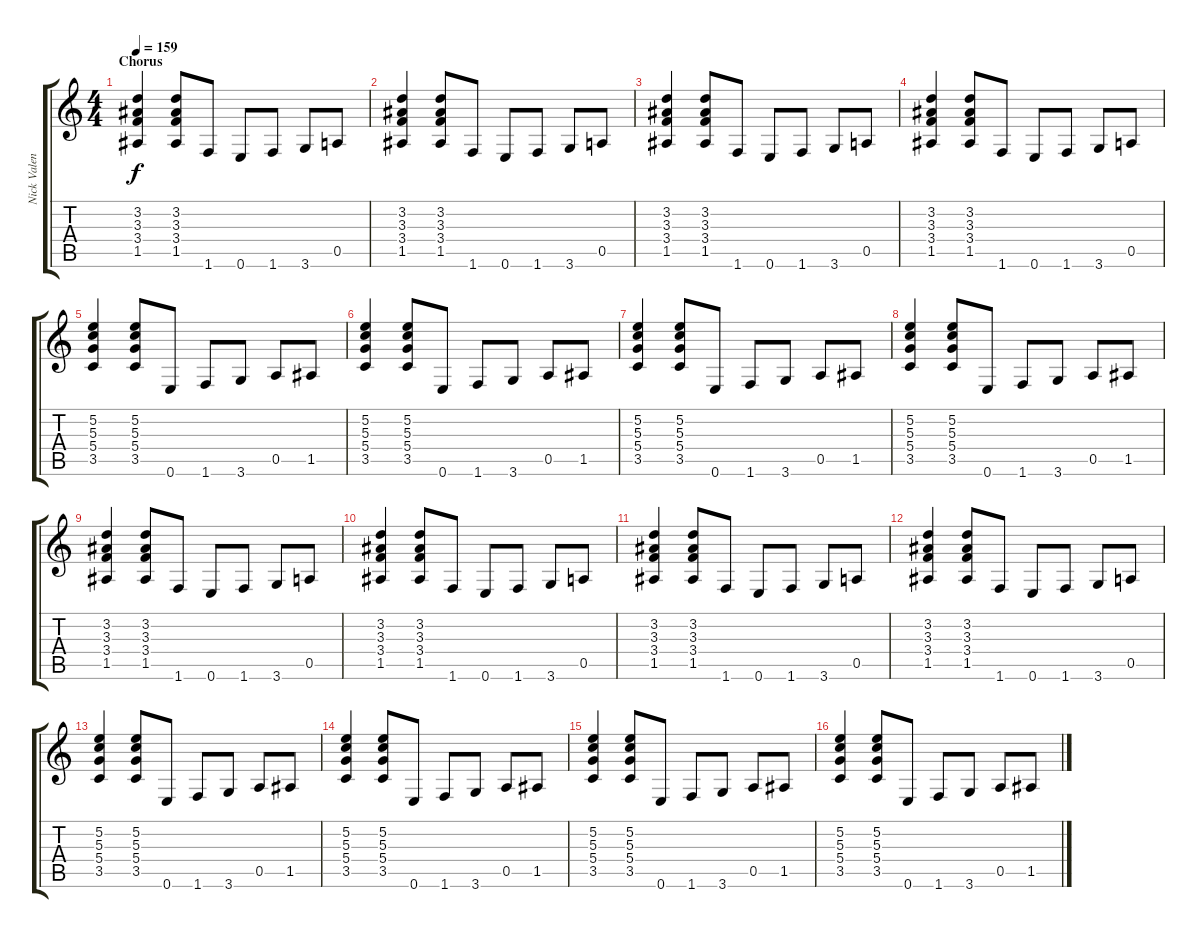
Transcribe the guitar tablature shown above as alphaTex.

\track ("Nick Valensi" "Nick Valen") {instrument distortionguitar}
\staff {score tabs}
\tuning (E4 B3 G3 D3 A2 E2) {hide}
\ts (4 4)
\section ("" "Chorus")
\tempo 159
\clef g2
\ks c
(3.2 3.3 3.4 1.5).4{dy f} (3.2 3.3 3.4 1.5).8 1.6.8 0.6.8 1.6.8 3.6.8 0.5.8 |
(3.2 3.3 3.4 1.5).4 (3.2 3.3 3.4 1.5).8 1.6.8 0.6.8 1.6.8 3.6.8 0.5.8 |
(3.2 3.3 3.4 1.5).4 (3.2 3.3 3.4 1.5).8 1.6.8 0.6.8 1.6.8 3.6.8 0.5.8 |
(3.2 3.3 3.4 1.5).4 (3.2 3.3 3.4 1.5).8 1.6.8 0.6.8 1.6.8 3.6.8 0.5.8 |
(5.2 5.3 5.4 3.5).4 (5.2 5.3 5.4 3.5).8 0.6.8 1.6.8 3.6.8 0.5.8 1.5.8 |
(5.2 5.3 5.4 3.5).4 (5.2 5.3 5.4 3.5).8 0.6.8 1.6.8 3.6.8 0.5.8 1.5.8 |
(5.2 5.3 5.4 3.5).4 (5.2 5.3 5.4 3.5).8 0.6.8 1.6.8 3.6.8 0.5.8 1.5.8 |
(5.2 5.3 5.4 3.5).4 (5.2 5.3 5.4 3.5).8 0.6.8 1.6.8 3.6.8 0.5.8 1.5.8 |
(3.2 3.3 3.4 1.5).4 (3.2 3.3 3.4 1.5).8 1.6.8 0.6.8 1.6.8 3.6.8 0.5.8 |
(3.2 3.3 3.4 1.5).4 (3.2 3.3 3.4 1.5).8 1.6.8 0.6.8 1.6.8 3.6.8 0.5.8 |
(3.2 3.3 3.4 1.5).4 (3.2 3.3 3.4 1.5).8 1.6.8 0.6.8 1.6.8 3.6.8 0.5.8 |
(3.2 3.3 3.4 1.5).4 (3.2 3.3 3.4 1.5).8 1.6.8 0.6.8 1.6.8 3.6.8 0.5.8 |
(5.2 5.3 5.4 3.5).4 (5.2 5.3 5.4 3.5).8 0.6.8 1.6.8 3.6.8 0.5.8 1.5.8 |
(5.2 5.3 5.4 3.5).4 (5.2 5.3 5.4 3.5).8 0.6.8 1.6.8 3.6.8 0.5.8 1.5.8 |
(5.2 5.3 5.4 3.5).4 (5.2 5.3 5.4 3.5).8 0.6.8 1.6.8 3.6.8 0.5.8 1.5.8 |
(5.2 5.3 5.4 3.5).4 (5.2 5.3 5.4 3.5).8 0.6.8 1.6.8 3.6.8 0.5.8 1.5.8
